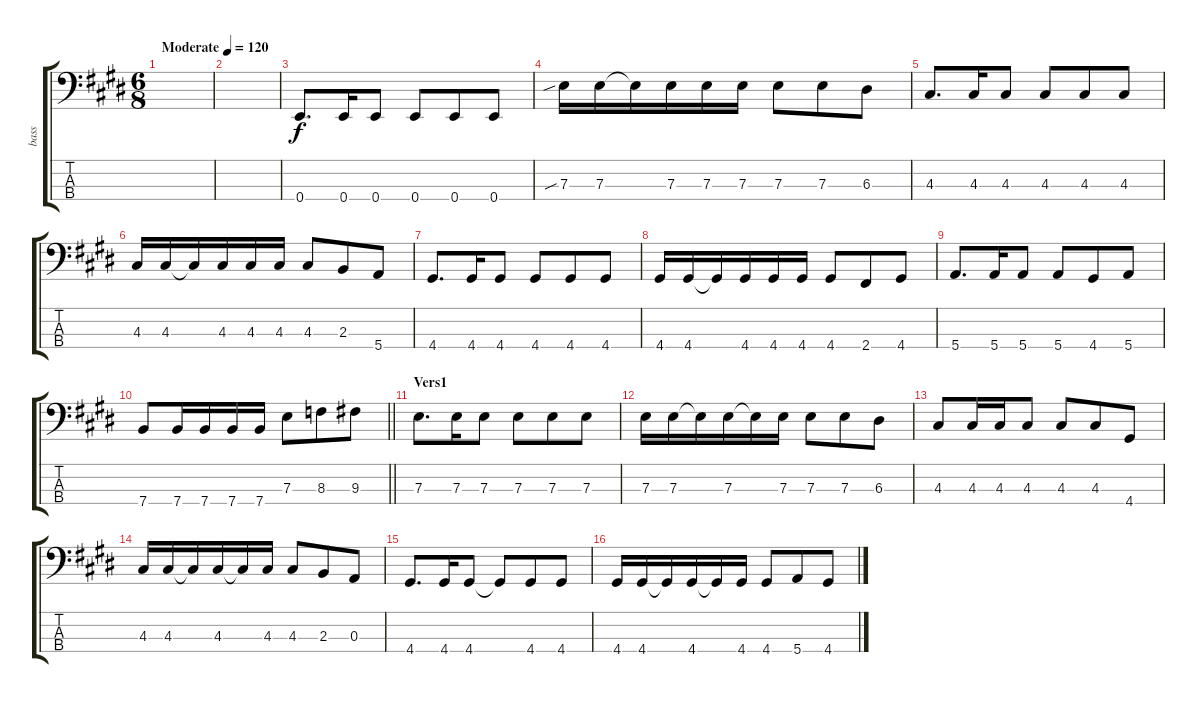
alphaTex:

\track ("bass" "bass") {instrument electricbassfinger}
\staff {score tabs}
\tuning (G2 D2 A1 E1) {hide}
\ts (6 8)
\section ("" "")
\tempo (120 "Moderate")
\clef f4
\ks e
|
|
0.4.8{d} 0.4.16 0.4.8 0.4.8 0.4.8 0.4.8 |
7.3{sib}.16 7.3.16 7.3{t}.16 7.3.16 7.3.16 7.3.16 7.3.8 7.3.8 6.3.8 |
4.3.8{d} 4.3.16 4.3.8 4.3.8 4.3.8 4.3.8 |
4.3.16 4.3.16 4.3{t}.16 4.3.16 4.3.16 4.3.16 4.3.8 2.3.8 5.4.8 |
4.4.8{d} 4.4.16 4.4.8 4.4.8 4.4.8 4.4.8 |
4.4.16 4.4.16 4.4{t}.16 4.4.16 4.4.16 4.4.16 4.4.8 2.4.8 4.4.8 |
5.4.8{d} 5.4.16 5.4.8 5.4.8 4.4.8 5.4.8 |
\barLineRight lightlight
7.4.8 7.4.16 7.4.16 7.4.16 7.4.16 7.3.8 8.3.8 9.3.8 |
\section ("" "Vers1")
7.3.8{d} 7.3.16 7.3.8 7.3.8 7.3.8 7.3.8 |
7.3.16 7.3.16 7.3{t}.16 7.3.16 7.3{t}.16 7.3.16 7.3.8 7.3.8 6.3.8 |
4.3.8 4.3.16 4.3.16 4.3.8 4.3.8 4.3.8 4.4.8 |
4.3.16 4.3.16 4.3{t}.16 4.3.16 4.3{t}.16 4.3.16 4.3.8 2.3.8 0.3.8 |
4.4.8{d} 4.4.16 4.4.8 4.4{t}.8 4.4.8 4.4.8 |
4.4.16 4.4.16 4.4{t}.16 4.4.16 4.4{t}.16 4.4.16 4.4.8 5.4.8 4.4.8
